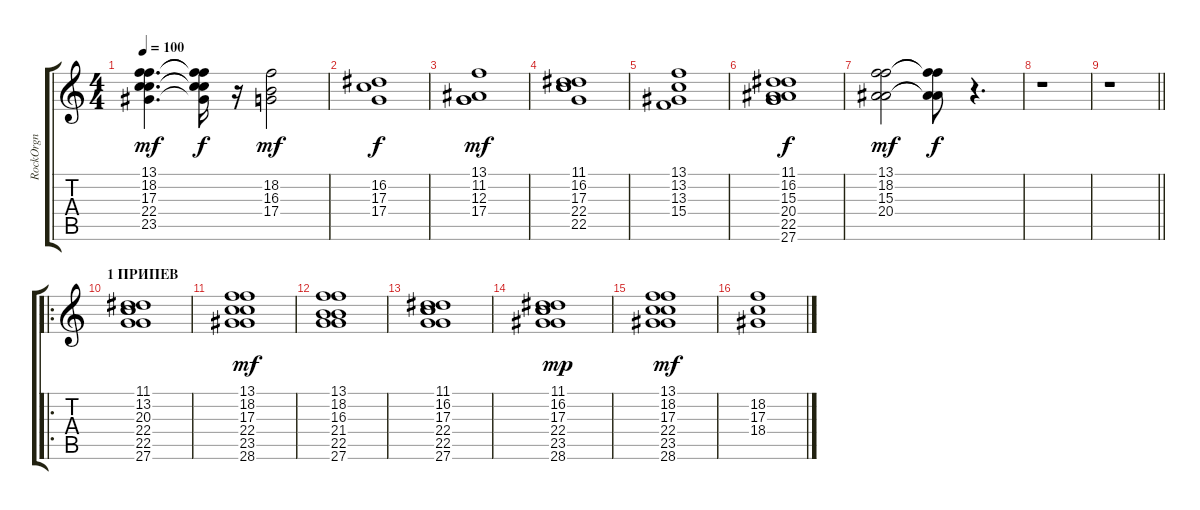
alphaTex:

\track ("RockOrgn" "RockOrgn") {instrument rockorgan}
\staff {score tabs}
\tuning (E4 B3 G3 D3 A2 E2) {hide}
\ts (4 4)
\tempo 100
\clef g2
\ks c
(13.1 18.2 17.3 22.4 23.5).4{d dy mf} (13.1{t} 18.2{t} 17.3{t} 22.4{t} 23.5{t}).16{dy f} r.16 (18.2 16.3 17.4).2{dy mf} |
(16.2 17.3 17.4).1{dy f} |
(13.1 11.2 12.3 17.4).1{dy mf} |
(11.1 16.2 17.3 22.4 22.5).1 |
(13.1 13.2 13.3 15.4).1 |
(11.1 16.2 15.3 20.4 22.5 27.6).1{dy f} |
(13.1 18.2 15.3 20.4).2{dy mf} (13.1{t} 18.2{t} 15.3{t} 20.4{t}).8{dy f} r.4{d} |
r.1 |
\barLineRight lightlight
r.1 |
\ro
\section ("" "1 ПРИПЕВ")
(11.1 13.2 20.3 22.4 22.5 27.6).1 |
(13.1 18.2 17.3 22.4 23.5 28.6).1{dy mf} |
(13.1 18.2 16.3 21.4 22.5 27.6).1 |
(11.1 16.2 17.3 22.4 22.5 27.6).1 |
(11.1 16.2 17.3 22.4 23.5 28.6).1{dy mp} |
(13.1 18.2 17.3 22.4 23.5 28.6).1{dy mf} |
(18.2 17.3 18.4).1
